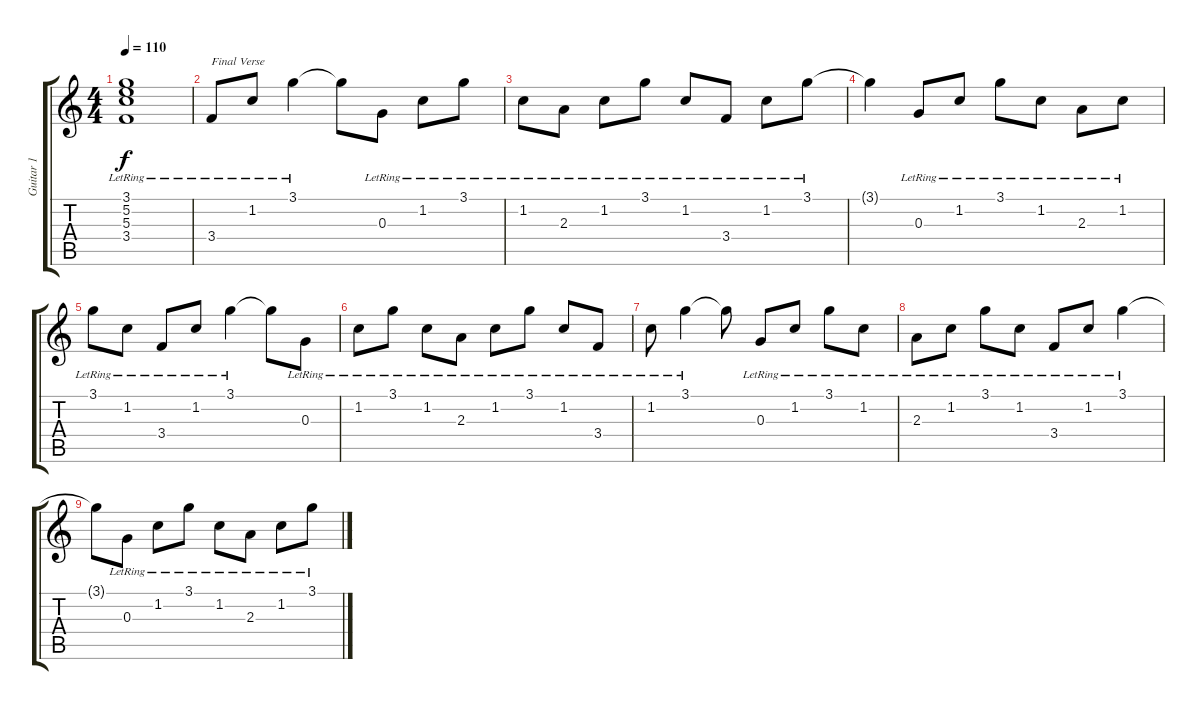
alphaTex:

\track ("Guitar 1" "Guitar 1") {instrument electricguitarclean}
\staff {score tabs}
\tuning (E4 B3 G3 D3 A2 E2) {hide}
\ts (4 4)
\tempo 110
\clef g2
\ks c
(3.1{lr} 5.2{lr} 5.3{lr} 3.4{lr}).1{dy f} |
3.4{lr}.8{txt "Final Verse"} 1.2{lr}.8 3.1{lr}.4 3.1{t}.8 0.3{lr}.8 1.2{lr}.8 3.1{lr}.8 |
1.2{lr}.8 2.3{lr}.8 1.2{lr}.8 3.1{lr}.8 1.2{lr}.8 3.4{lr}.8 1.2{lr}.8 3.1{lr}.8 |
3.1{t}.4 0.3{lr}.8 1.2{lr}.8 3.1{lr}.8 1.2{lr}.8 2.3{lr}.8 1.2{lr}.8 |
3.1{lr}.8 1.2{lr}.8 3.4{lr}.8 1.2{lr}.8 3.1{lr}.4 3.1{t}.8 0.3{lr}.8 |
1.2{lr}.8 3.1{lr}.8 1.2{lr}.8 2.3{lr}.8 1.2{lr}.8 3.1{lr}.8 1.2{lr}.8 3.4{lr}.8 |
1.2{lr}.8 3.1{lr}.4 3.1{t}.8 0.3{lr}.8 1.2{lr}.8 3.1{lr}.8 1.2{lr}.8 |
2.3{lr}.8 1.2{lr}.8 3.1{lr}.8 1.2{lr}.8 3.4{lr}.8 1.2{lr}.8 3.1{lr}.4 |
3.1{t}.8 0.3{lr}.8 1.2{lr}.8 3.1{lr}.8 1.2{lr}.8 2.3{lr}.8 1.2{lr}.8 3.1{lr}.8
